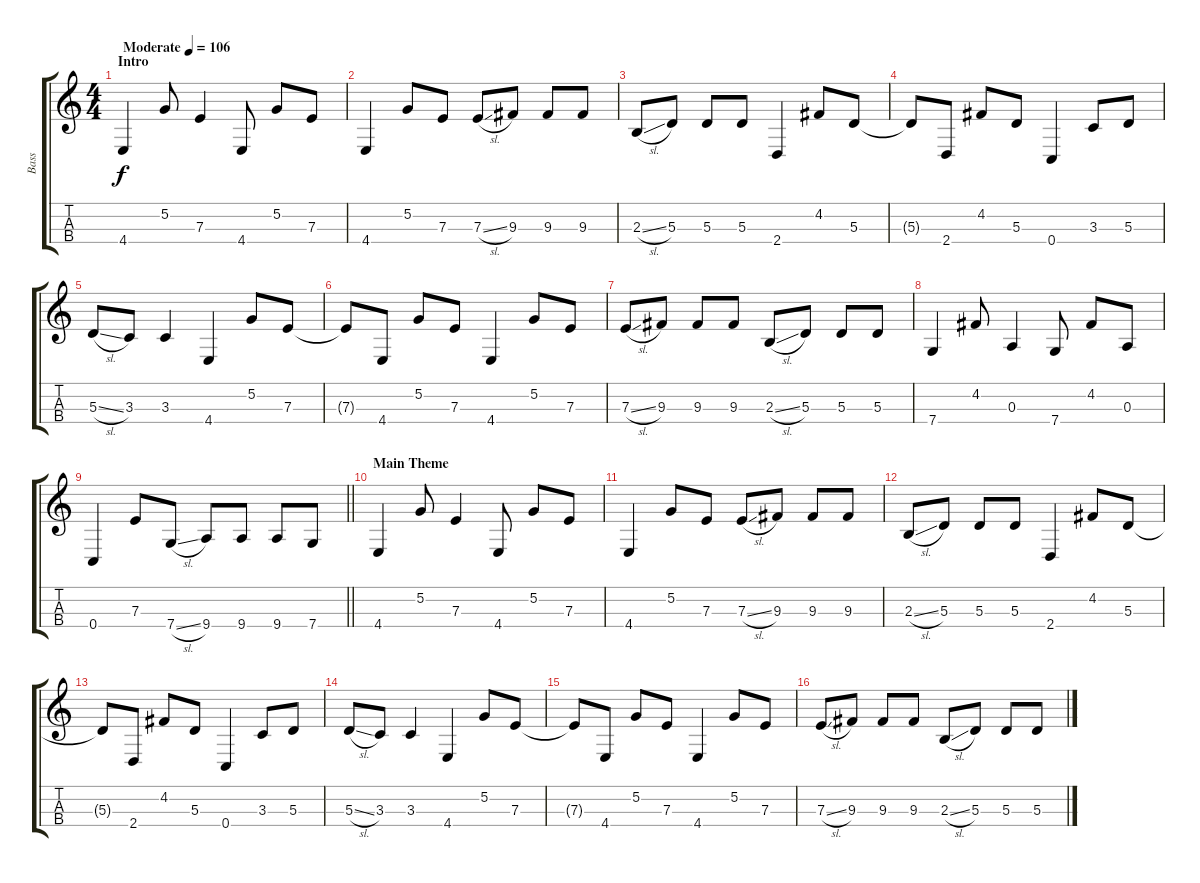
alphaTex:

\track ("Bass" "Bass") {instrument electricbassfinger}
\staff {score tabs}
\tuning (G3 D3 A2 C2) {hide}
\ts (4 4)
\section ("" "Intro")
\tempo (106 "Moderate")
\clef g2
\ks c
4.4.4{dy f instrument electricbassfinger} 5.2.8 7.3.4 4.4.8 5.2.8 7.3.8 |
4.4.4 5.2.8 7.3.8 7.3{sl}.8 9.3.8 9.3.8 9.3.8 |
2.3{sl}.8 5.3.8 5.3.8 5.3.8 2.4.4 4.2.8 5.3.8 |
5.3{t}.8 2.4.8 4.2.8 5.3.8 0.4.4 3.3.8 5.3.8 |
5.3{sl}.8 3.3.8 3.3.4 4.4.4 5.2.8 7.3.8 |
7.3{t}.8 4.4.8 5.2.8 7.3.8 4.4.4 5.2.8 7.3.8 |
7.3{sl}.8 9.3.8 9.3.8 9.3.8 2.3{sl}.8 5.3.8 5.3.8 5.3.8 |
7.4.4 4.2.8 0.3.4 7.4.8 4.2.8 0.3.8 |
\barLineRight lightlight
0.4.4 7.3.8 7.4{sl}.8 9.4.8 9.4.8 9.4.8 7.4.8 |
\section ("" "Main Theme")
4.4.4 5.2.8 7.3.4 4.4.8 5.2.8 7.3.8 |
4.4.4 5.2.8 7.3.8 7.3{sl}.8 9.3.8 9.3.8 9.3.8 |
2.3{sl}.8 5.3.8 5.3.8 5.3.8 2.4.4 4.2.8 5.3.8 |
5.3{t}.8 2.4.8 4.2.8 5.3.8 0.4.4 3.3.8 5.3.8 |
5.3{sl}.8 3.3.8 3.3.4 4.4.4 5.2.8 7.3.8 |
7.3{t}.8 4.4.8 5.2.8 7.3.8 4.4.4 5.2.8 7.3.8 |
7.3{sl}.8 9.3.8 9.3.8 9.3.8 2.3{sl}.8 5.3.8 5.3.8 5.3.8
